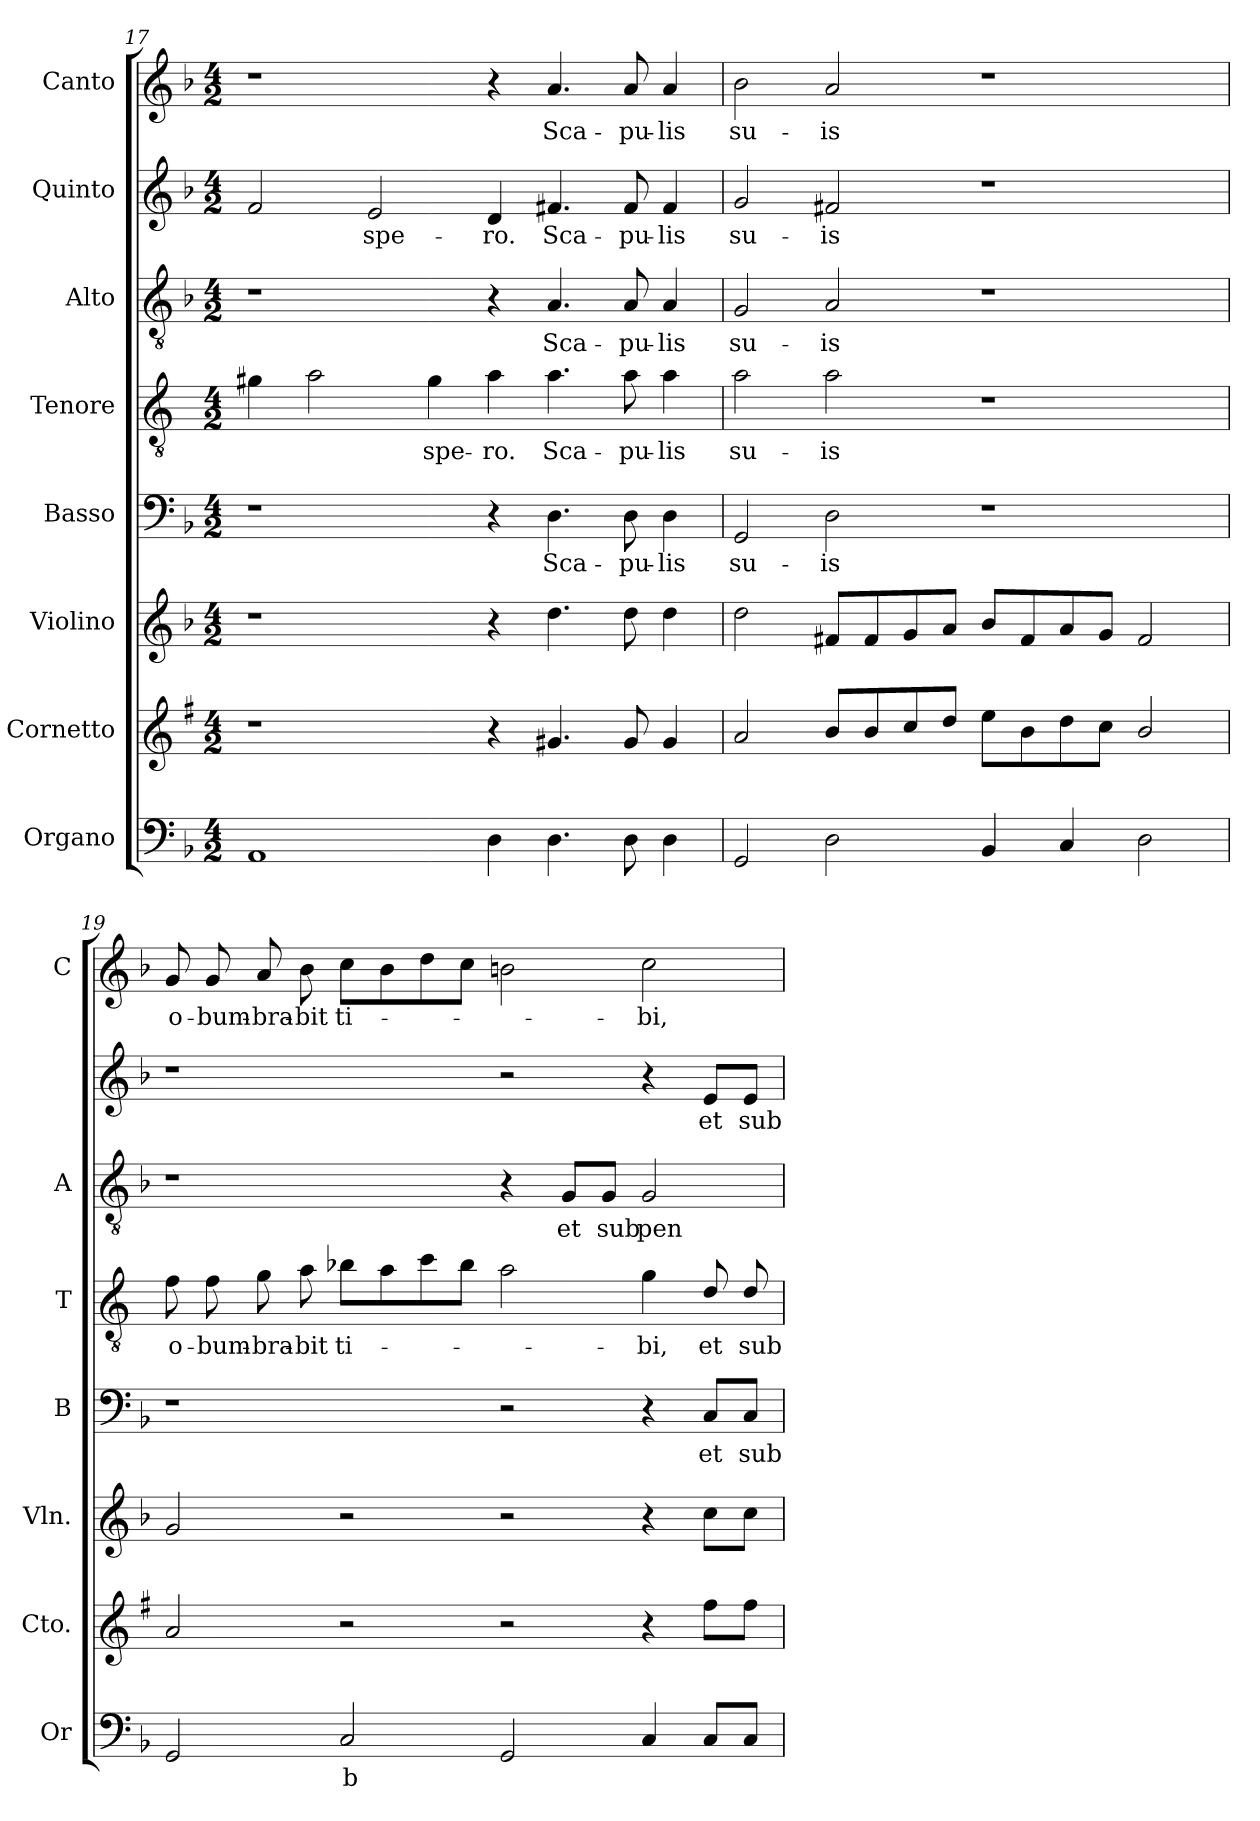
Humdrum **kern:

**kern	**text	**kern	**kern	**kern	**text	**kern	**text	**kern	**text	**kern	**text	**kern	**text
*part8	*part8	*part7	*part6	*part5	*part5	*part4	*part4	*part3	*part3	*part2	*part2	*part1	*part1
*staff8	*staff8	*staff7	*staff6	*staff5	*staff5	*staff4	*staff4	*staff3	*staff3	*staff2	*staff2	*staff1	*staff1
*I"Organo	*	*I"Cornetto	*I"Violino	*I"Basso	*	*I"Tenore	*	*I"Alto	*	*I"Quinto	*	*I"Canto	*
*I'Or	*	*I'Cto.	*I'Vln.	*I'B	*	*I'T	*	*I'A	*	*	*	*I'C	*
*clefF4	*	*clefG2	*clefG2	*clefF4	*	*clefGv2	*	*clefGv2	*	*clefG2	*	*clefG2	*
*	*	*ITrd1c2	*	*	*	*ITrd4c7	*	*	*	*	*	*	*
*k[b-]	*	*k[b-]	*k[b-]	*k[b-]	*	*k[b-]	*	*k[b-]	*	*k[b-]	*	*k[b-]	*
*F:	*	*F:	*F:	*F:	*	*F:	*	*F:	*	*F:	*	*F:	*
*M4/2	*	*M4/2	*M4/2	*M4/2	*	*M4/2	*	*M4/2	*	*M4/2	*	*M4/2	*
=17	=17	=17	=17	=17	=17	=17	=17	=17	=17	=17	=17	=17	=17
1AA	.	1r	1r	1r	.	4c#X\	.	1r	.	2f/	.	1r	.
.	.	.	.	.	.	2d\	.	.	.	.	.	.	.
!	!	!	!	!	!	!	!	!	!	!	!LO:LY:b	!	!
.	.	.	.	.	.	.	.	.	.	2e/	-spe-	.	.
!	!	!	!	!	!	!	!LO:LY:b	!	!	!	!	!	!
.	.	.	.	.	.	4c#\	-spe-	.	.	.	.	.	.
!	!	!	!	!	!	!	!LO:LY:b	!	!	!	!LO:LY:b	!	!
4D\	.	4r	4r	4r	.	4d\	-ro.	4r	.	4d/	-ro.	4r	.
!	!	!	!	!	!LO:LY:b	!	!LO:LY:b	!	!LO:LY:b	!	!LO:LY:b	!	!LO:LY:b
4.D\	.	4.f#X/	4.dd\	4.D\	Sca-	4.d\	Sca-	4.A/	Sca-	4.f#X/	Sca-	4.a/	Sca-
!	!	!	!	!	!LO:LY:b	!	!LO:LY:b	!	!LO:LY:b	!	!LO:LY:b	!	!LO:LY:b
8D\	.	8f#/	8dd\	8D\	-pu-	8d\	-pu-	8A/	-pu-	8f#/	-pu-	8a/	-pu-
!	!	!	!	!	!LO:LY:b	!	!LO:LY:b	!	!LO:LY:b	!	!LO:LY:b	!	!LO:LY:b
4D\	.	4f#/	4dd\	4D\	-lis	4d\	-lis	4A/	-lis	4f#/	-lis	4a/	-lis
=18	=18	=18	=18	=18	=18	=18	=18	=18	=18	=18	=18	=18	=18
!	!	!	!	!	!LO:LY:b	!	!LO:LY:b	!	!LO:LY:b	!	!LO:LY:b	!	!LO:LY:b
2GG/	.	2g/	2dd\	2GG/	su-	2d\	su-	2G/	su-	2g/	su-	2b-\	su-
!	!	!	!	!	!LO:LY:b	!	!LO:LY:b	!	!LO:LY:b	!	!LO:LY:b	!	!LO:LY:b
2D\	.	8a/L	8f#X/L	2D\	-is	2d\	-is	2A/	-is	2f#X/	-is	2a/	-is
.	.	8a/	8f#/	.	.	.	.	.	.	.	.	.	.
.	.	8b-/	8g/	.	.	.	.	.	.	.	.	.	.
.	.	8cc/J	8a/J	.	.	.	.	.	.	.	.	.	.
4BB-/	.	8dd\L	8b-/L	1r	.	1r	.	1r	.	1r	.	1r	.
.	.	8a\	8f#/	.	.	.	.	.	.	.	.	.	.
4C/	.	8cc\	8a/	.	.	.	.	.	.	.	.	.	.
.	.	8b-\J	8g/J	.	.	.	.	.	.	.	.	.	.
2D\	.	2a/	2f#/	.	.	.	.	.	.	.	.	.	.
!!LO:LB:g=z
=19	=19	=19	=19	=19	=19	=19	=19	=19	=19	=19	=19	=19	=19
!	!	!	!	!	!	!	!LO:LY:b	!	!	!	!	!	!LO:LY:b
2GG/	.	2g/	2g/	1r	.	8B-\	o-	1r	.	1r	.	8g/	o-
!	!	!	!	!	!	!	!LO:LY:b	!	!	!	!	!	!LO:LY:b
.	.	.	.	.	.	8B-\	-bum-	.	.	.	.	8g/	-bum-
!	!	!	!	!	!	!	!LO:LY:b	!	!	!	!	!	!LO:LY:b
.	.	.	.	.	.	8c\	-bra-	.	.	.	.	8a/	-bra-
!	!	!	!	!	!	!	!LO:LY:b	!	!	!	!	!	!LO:LY:b
.	.	.	.	.	.	8d\	-bit	.	.	.	.	8b-\	-bit
!	!LO:LY:b	!	!	!	!	!	!LO:LY:b	!	!	!	!	!	!LO:LY:b
2C/	b	2r	2r	.	.	8e-X\L	ti-	.	.	.	.	8cc\L	ti-
.	.	.	.	.	.	8d\	.	.	.	.	.	8b-\	.
.	.	.	.	.	.	8f\	.	.	.	.	.	8dd\	.
.	.	.	.	.	.	8e-\J	.	.	.	.	.	8cc\J	.
2GG/	.	2r	2r	2r	.	2d\	.	4r	.	2r	.	2bn\	.
!	!	!	!	!	!	!	!	!	!LO:LY:b	!	!	!	!
.	.	.	.	.	.	.	.	8G/L	et	.	.	.	.
!	!	!	!	!	!	!	!	!	!LO:LY:b	!	!	!	!
.	.	.	.	.	.	.	.	8G/J	sub	.	.	.	.
!	!	!	!	!	!	!	!LO:LY:b	!	!LO:LY:b	!	!	!	!LO:LY:b
4C/	.	4r	4r	4r	.	4c\	-bi,	2G/	pen-	4r	.	2cc\	-bi,
!	!	!	!	!	!LO:LY:b	!	!LO:LY:b	!	!	!	!LO:LY:b	!	!
8C/L	.	8ee\L	8cc\L	8C/L	et	8G/	et	.	.	8e/L	et	.	.
!	!	!	!	!	!LO:LY:b	!	!LO:LY:b	!	!	!	!LO:LY:b	!	!
8C/J	.	8ee\J	8cc\J	8C/J	sub	8G/	sub	.	.	8e/J	sub	.	.
=	=	=	=	=	=	=	=	=	=	=	=	=	=
*-	*-	*-	*-	*-	*-	*-	*-	*-	*-	*-	*-	*-	*-
